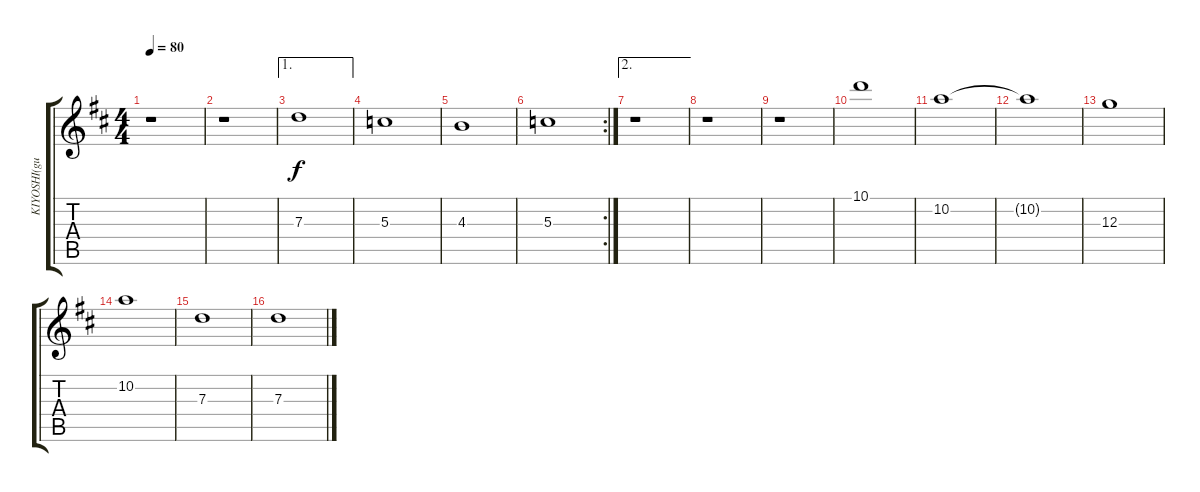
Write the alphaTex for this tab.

\track ("KIYOSHI(guitar)" "KIYOSHI(gu") {instrument distortionguitar}
\staff {score tabs}
\tuning (E4 B3 G3 D3 A2 D2) {hide}
\ts (4 4)
\tempo 80
\clef g2
\ks d
r.1{dy f} |
r.1 |
\ae 1
7.3.1 |
5.3.1 |
4.3.1 |
\rc 2
5.3.1 |
\ae 2
r.1 |
r.1 |
r.1 |
10.1.1 |
10.2.1 |
10.2{t}.1 |
12.3.1 |
10.2.1 |
7.3.1 |
7.3.1
